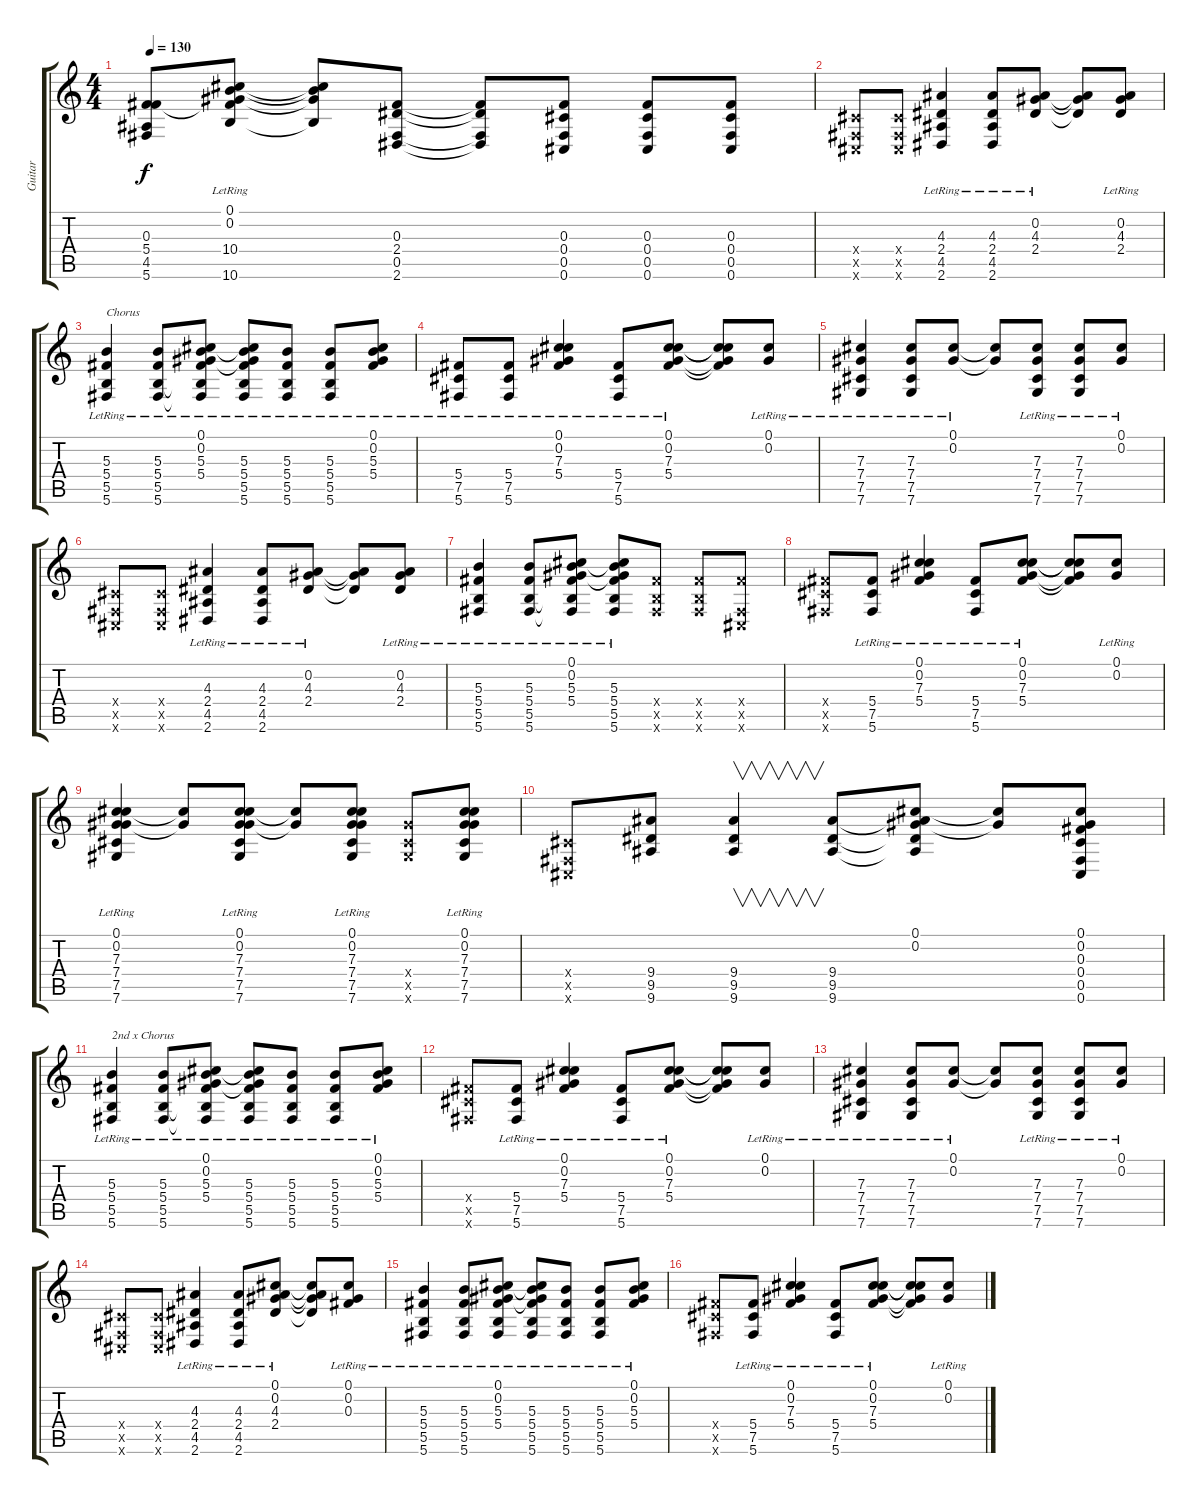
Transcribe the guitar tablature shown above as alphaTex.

\track ("Guitar" "Guitar") {instrument acousticguitarsteel}
\staff {score tabs}
\tuning (Db4 Ab3 Gb3 Db3 Gb2 Db2) {hide}
\ts (4 4)
\tempo 130
\clef g2
\ks c
(0.3 5.4{t} 4.5{t} 5.6{t}).8{dy f} (0.1{lr} 0.2{lr} 0.3{t} 10.4{lr} 10.6{lr}).8 (0.1{t} 0.2{t} 10.4{t} 10.6{t}).8 (0.3 2.4 0.5 2.6).8 (0.3{t} 2.4{t} 0.5{t} 2.6{t}).8 (0.3 0.4 0.5 0.6).8 (0.3 0.4 0.5 0.6).8 (0.3 0.4 0.5 0.6).8 |
(0.4{x} 0.5{x} 0.6{x}).8 (0.4{x} 0.5{x} 0.6{x}).8 (4.3{lr} 2.4{lr} 4.5{lr} 2.6{lr}).4 (4.3{lr} 2.4{lr} 4.5{lr} 2.6{lr}).8 (0.2{lr} 4.3{lr} 2.4{lr}).8 (0.2{t} 4.3{t} 2.4{t}).8 (0.2 4.3{lr} 2.4).8 |
(5.3 5.4{lr} 5.5{lr} 5.6{lr}).4{txt "Chorus"} (5.3 5.4{lr} 5.5{lr} 5.6{lr}).8 (0.1{lr} 0.2{lr} 5.3{lr} 5.4{lr} 5.5{t} 5.6{t}).8 (0.1{t} 0.2{t} 5.3 5.4{lr} 5.5{lr} 5.6{lr}).8 (5.3 5.4{lr} 5.5{lr} 5.6{lr}).8 (5.3 5.4{lr} 5.5{lr} 5.6{lr}).8 (0.1{lr} 0.2{lr} 5.3{lr} 5.4{lr}).8 |
(5.4{lr} 7.5{lr} 5.6{lr}).8 (5.4{lr} 7.5{lr} 5.6{lr}).8 (0.1{lr} 0.2{lr} 7.3{lr} 5.4{lr}).4 (5.4{lr} 7.5{lr} 5.6{lr}).8 (0.1{lr} 0.2{lr} 7.3{lr} 5.4{lr}).8 (0.1{t} 0.2{t} 7.3{t} 5.4{t}).8 (0.1{lr} 0.2{lr}).8 |
(7.3 7.4{lr} 7.5{lr} 7.6{lr}).4 (7.3 7.4{lr} 7.5{lr} 7.6{lr}).8 (0.1{lr} 0.2{lr}).8 (0.1{t} 0.2{t}).8 (7.3 7.4{lr} 7.5{lr} 7.6{lr}).8 (7.3 7.4{lr} 7.5{lr} 7.6{lr}).8 (0.1{lr} 0.2{lr}).8 |
(0.4{x} 0.5{x} 0.6{x}).8 (0.4{x} 0.5{x} 0.6{x}).8 (4.3{lr} 2.4{lr} 4.5{lr} 2.6{lr}).4 (4.3{lr} 2.4{lr} 4.5{lr} 2.6{lr}).8 (0.2{lr} 4.3{lr} 2.4{lr}).8 (0.2{t} 4.3{t} 2.4{t}).8 (0.2 4.3{lr} 2.4).8 |
(5.3 5.4{lr} 5.5{lr} 5.6{lr}).4 (5.3 5.4{lr} 5.5{lr} 5.6{lr}).8 (0.1{lr} 0.2{lr} 5.3{lr} 5.4{lr} 5.5{t} 5.6{t}).8 (0.1{t} 0.2{t} 5.3 5.4{lr} 5.5{lr} 5.6{lr}).8 (5.4{x} 5.5{x} 5.6{x}).8 (5.4{x} 5.5{x} 5.6{x}).8 (5.4{x} 0.5{x} 0.6{x}).8 |
(5.4{x} 7.5{x} 5.6{x}).8 (5.4{lr} 7.5{lr} 5.6{lr}).8 (0.1{lr} 0.2{lr} 7.3{lr} 5.4{lr}).4 (5.4{lr} 7.5{lr} 5.6{lr}).8 (0.1{lr} 0.2{lr} 7.3{lr} 5.4{lr}).8 (0.1{t} 0.2{t} 7.3{t} 5.4{t}).8 (0.1{lr} 0.2{lr}).8 |
(0.1{lr} 0.2{lr} 7.3{lr} 7.4{lr} 7.5{lr} 7.6{lr}).4 (0.1{t} 0.2{t}).8 (0.1{lr} 0.2{lr} 7.3{lr} 7.4{lr} 7.5{lr} 7.6{lr}).8 (0.1{t} 0.2{t}).8 (0.1{lr} 0.2{lr} 7.3{lr} 7.4{lr} 7.5{lr} 7.6{lr}).8 (7.4{x} 7.5{x} 7.6{x}).8 (0.1{lr} 0.2{lr} 7.3{lr} 7.4{lr} 7.5{lr} 7.6{lr}).8 |
(0.4{x} 0.5{x} 0.6{x}).8 (9.4 9.5 9.6).8 (9.4 9.5 9.6).4{v} (9.4 9.5 9.6).8 (0.1 0.2 9.4{t} 9.5{t} 9.6{t}).8 (0.1{t} 0.2{t}).8 (0.1 0.2 0.3 0.4 0.5 0.6).8 |
(5.3 5.4{lr} 5.5{lr} 5.6{lr}).4{txt "2nd x Chorus"} (5.3 5.4{lr} 5.5{lr} 5.6{lr}).8 (0.1{lr} 0.2{lr} 5.3{lr} 5.4{lr} 5.5{t} 5.6{t}).8 (0.1{t} 0.2{t} 5.3 5.4{lr} 5.5{lr} 5.6{lr}).8 (5.3 5.4{lr} 5.5{lr} 5.6{lr}).8 (5.3 5.4{lr} 5.5{lr} 5.6{lr}).8 (0.1{lr} 0.2{lr} 5.3{lr} 5.4{lr}).8 |
(5.4{x} 7.5{x} 5.6{x}).8 (5.4{lr} 7.5{lr} 5.6{lr}).8 (0.1{lr} 0.2{lr} 7.3{lr} 5.4{lr}).4 (5.4{lr} 7.5{lr} 5.6{lr}).8 (0.1{lr} 0.2{lr} 7.3{lr} 5.4{lr}).8 (0.1{t} 0.2{t} 7.3{t} 5.4{t}).8 (0.1{lr} 0.2{lr}).8 |
(7.3 7.4{lr} 7.5{lr} 7.6{lr}).4 (7.3 7.4{lr} 7.5{lr} 7.6{lr}).8 (0.1{lr} 0.2{lr}).8 (0.1{t} 0.2{t}).8 (7.3 7.4{lr} 7.5{lr} 7.6{lr}).8 (7.3 7.4{lr} 7.5{lr} 7.6{lr}).8 (0.1{lr} 0.2{lr}).8 |
(0.4{x} 0.5{x} 0.6{x}).8 (0.4{x} 0.5{x} 0.6{x}).8 (4.3{lr} 2.4{lr} 4.5{lr} 2.6{lr}).4 (4.3{lr} 2.4{lr} 4.5{lr} 2.6{lr}).8 (0.1{lr} 0.2{lr} 4.3{lr} 2.4{lr}).8 (0.1{t} 0.2{t} 4.3{t} 2.4{t}).8 (0.1{lr} 0.2{lr} 0.3{lr}).8 |
(5.3 5.4{lr} 5.5{lr} 5.6{lr}).4 (5.3 5.4{lr} 5.5{lr} 5.6{lr}).8 (0.1{lr} 0.2{lr} 5.3{lr} 5.4{lr} 5.5{t} 5.6{t}).8 (0.1{t} 0.2{t} 5.3 5.4{lr} 5.5{lr} 5.6{lr}).8 (5.3 5.4{lr} 5.5{lr} 5.6{lr}).8 (5.3 5.4{lr} 5.5{lr} 5.6{lr}).8 (0.1{lr} 0.2{lr} 5.3{lr} 5.4{lr}).8 |
(5.4{x} 7.5{x} 5.6{x}).8 (5.4{lr} 7.5{lr} 5.6{lr}).8 (0.1{lr} 0.2{lr} 7.3{lr} 5.4{lr}).4 (5.4{lr} 7.5{lr} 5.6{lr}).8 (0.1{lr} 0.2{lr} 7.3{lr} 5.4{lr}).8 (0.1{t} 0.2{t} 7.3{t} 5.4{t}).8 (0.1{lr} 0.2{lr}).8
